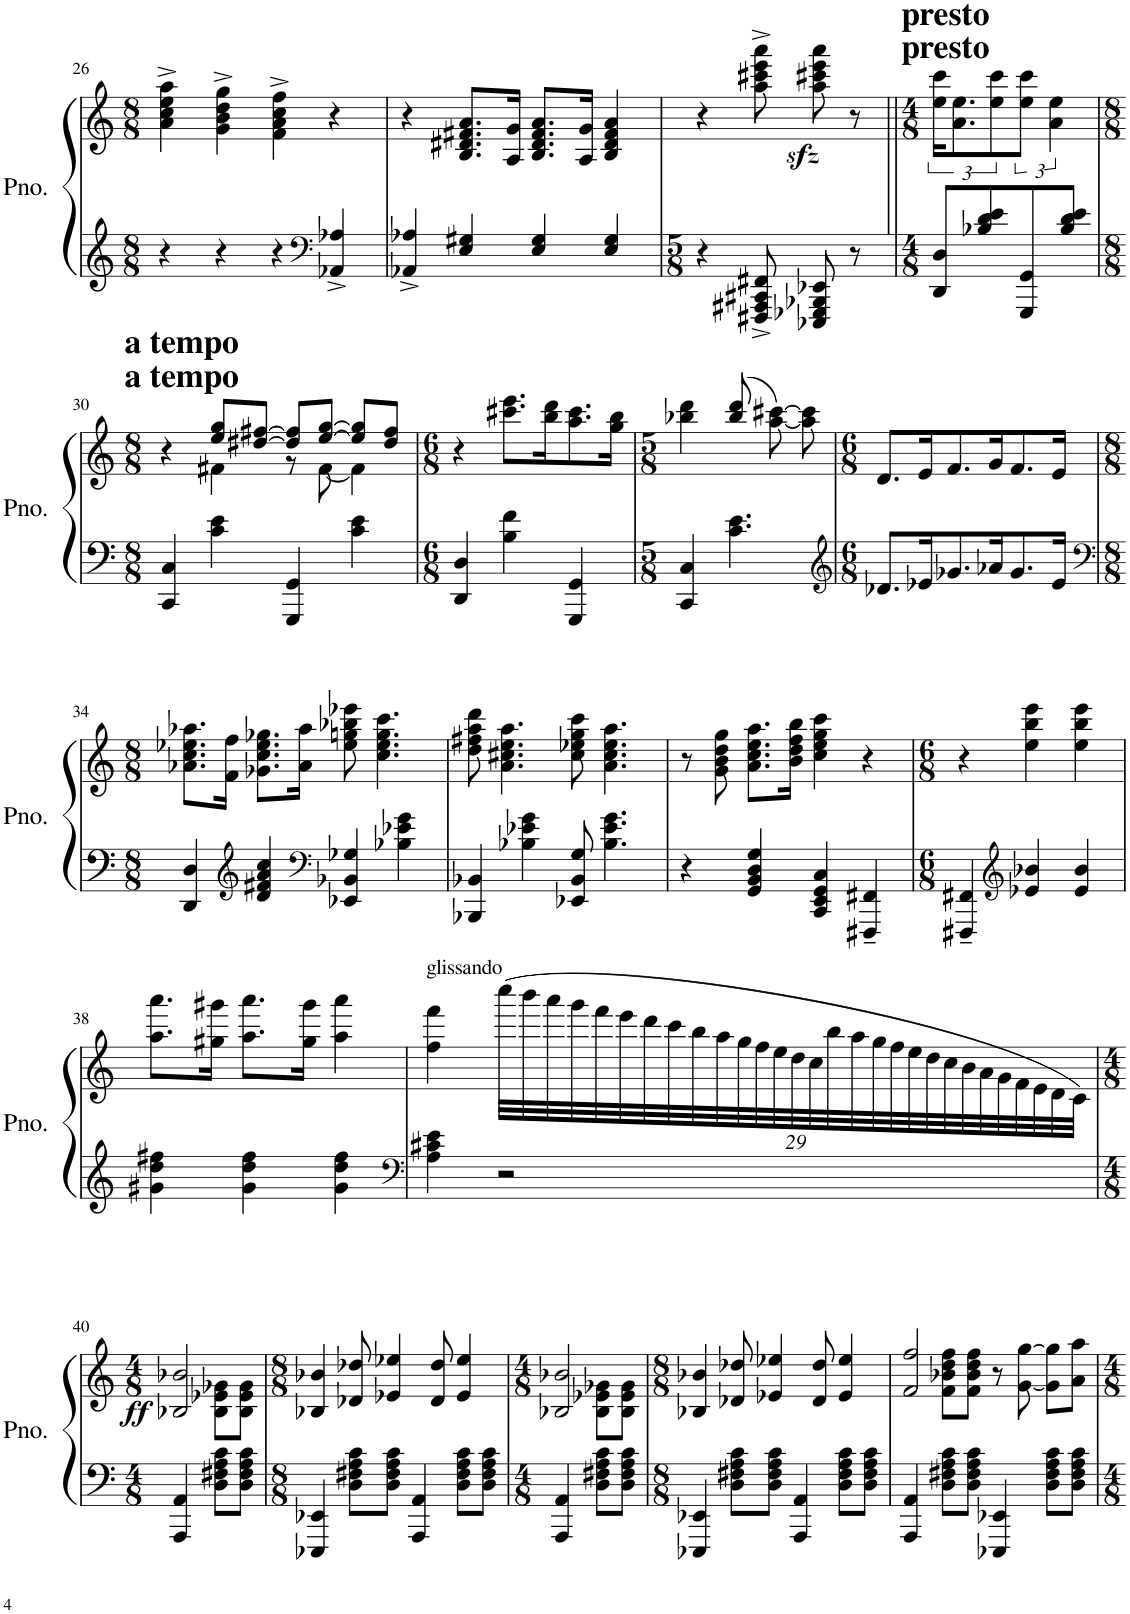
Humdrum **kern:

**kern	**kern	**dynam
*part1	*part1	*part1
*staff2	*staff1	*staff1/2
*I"Piano	*	*
*I'Pno.	*	*
!!LO:PB:g=z
*clefG2	*clefG2	*
*k[]	*k[]	*
*M8/8	*M8/8	*
=26	=26	=26
4r	4a\^ 4cc\^ 4ee\^ 4aa\^	.
4r	4g\^ 4b\^ 4dd\^ 4gg\^	.
4r	4f\^ 4a\^ 4cc\^ 4ff\^	.
*clefF4	*	*
4AA-X/^ 4A-X/^	4r	.
=27	=27	=27
4AA-X/^ 4A-X/^	4r	.
4E/ 4G#X/	8.B/ 8.d#X/ 8.f#X/ 8.a/L	.
.	16A/ 16g/Jk	.
4E/ 4G#/	8.B/ 8.d#/ 8.f#/ 8.a/L	.
.	16A/ 16g/Jk	.
4E/ 4G#/	4B/ 4d#/ 4f#/ 4a/	.
=28	=28	=28
*M5/8	*	*
4r	4r	.
8FFF#X/^ 8AAA#X/^ 8CC#X/^ 8FF#X/^	8aa\^ 8ccc#X\^ 8eee\^ 8aaa\^	.
8EEE-X/ 8GGG-X/ 8BBB-X/ 8EE-X/	8aa\zz< 8ccc#X\zz< 8eee\zz< 8aaa\zz<	.
8r	8r	.
=29||	=29||	=29||
*M4/8	*M4/8	*
!	!LO:TX:a:B:t=presto	!
!	!LO:TX:a:B:t=presto	!
8DD/ 8D/L	24ee\ 24ccc\KL	.
.	12.a\ 12.ee\	.
8B-X/ 8d/ 8e/	.	.
.	12ee\ 12ccc\	.
8GGG/ 8GG/	12ee\ 12ccc\J	.
.	6a\ 6ee\	.
8B-/ 8d/ 8e/J	.	.
!!LO:LB:g=z
=30	=30	=30
*M8/8	*M8/8	*
*	*^	*
!	!LO:TX:a:B:t=a tempo	!	!
!	!LO:TX:a:B:t=a tempo	!	!
4CC/ 4C/	4r	4ryy	.
4c\ 4e\	8ee/ 8gg/L	4f#X\	.
.	[8dd#X/ [8ff#X/J	.	.
4GGG/ 4GG/	8dd#/] 8ff#/]L	8r	.
.	[8ee/ [8gg/J	[8f#\	.
4c\ 4e\	8ee/] 8gg/]L	4f#\]	.
.	8dd#/ 8ff#/J	.	.
*	*v	*v	*
=31	=31	=31
*M6/8	*M6/8	*
4DD/ 4D/	4r	.
4B\ 4f\	8.ccc#X\ 8.eee\L	.
.	16bb\ 16ddd\K	.
4GGG/ 4GG/	8.aa\ 8.ccc#\	.
.	16gg\ 16bb\Jk	.
=32	=32	=32
*M5/8	*M5/8	*
4CC/ 4C/	4bb-X\ 4ddd\	.
4.c\ 4.e\	(8bb-/ 8ddd/	.
.	[8aa\ [8ccc#X\)	.
.	8aa\] 8ccc#\]	.
=33	=33	=33
*clefG2	*	*
*M6/8	*M6/8	*
8.d-X/L	8.d/L	.
16e-X/K	16e/K	.
8.g-X/	8.f/	.
16a-X/K	16g/K	.
8.g-/	8.f/	.
16e-/Jk	16e/Jk	.
!!LO:LB:g=z
=34	=34	=34
*clefF4	*	*
*M8/8	*M8/8	*
4DD/ 4D/	8.a-X\ 8.cc\ 8.ee-X\ 8.aa-X\L	.
.	16f\ 16ff\Jk	.
*clefG2	*	*
4d/ 4f#X/ 4a/ 4cc/	8.g-X\ 8.cc\ 8.ee-\ 8.gg-X\L	.
.	16a-\ 16aa-\Jk	.
*clefF4	*	*
4EE-X/ 4BB-X/ 4G-X/	8ee-\ 8ggn\ 8bb-X\ 8eee-X\	.
.	4.cc\ 4.ee-\ 4.gg\ 4.ccc\	.
4B-X\ 4e-X\ 4g\	.	.
=35	=35	=35
4BBB-X/ 4BB-X/	8dd\ 8ff#X\ 8aa\ 8ddd\	.
.	4.a\ 4.cc#X\ 4.ee\ 4.aa\	.
4B-X\ 4e-X\ 4g\	.	.
8EE-X/ 8BB-/ 8G/	8cc#\ 8ee-X\ 8gg\ 8ccc\	.
4.B-\ 4.e-\ 4.g\	4.a\ 4.cc#\ 4.ee-\ 4.aa\	.
=36	=36	=36
4r	8r	.
.	8g\ 8b\ 8dd\ 8gg\	.
4GG/ 4BB/ 4D/ 4G/	8.a\ 8.cc\ 8.ee\ 8.aa\L	.
.	16b\ 16dd\ 16ff\ 16bb\Jk	.
4CC/ 4EE/ 4GG/ 4C/	4cc\ 4ee\ 4gg\ 4ccc\	.
4FFF#X/~ 4FF#X/~	4r	.
=37	=37	=37
*M6/8	*M6/8	*
4FFF#X/~ 4FF#X/~	4r	.
*clefG2	*	*
4e-X/ 4b-X/	4ee\ 4bb\ 4eee\	.
4e-/ 4b-/	4ee\ 4bb\ 4eee\	.
!!LO:LB:g=z
=38	=38	=38
4g#X\ 4dd\ 4ff#X\	8.aa\ 8.aaa\L	.
.	16gg#X\ 16ggg#X\Jk	.
4g#\ 4dd\ 4ff#\	8.aa\ 8.aaa\L	.
.	16gg#\ 16ggg#\Jk	.
4g#\ 4dd\ 4ff#\	4aa\ 4aaa\	.
=39	=39	=39
*clefF4	*	*
!	!LO:TX:a:t=glissando	!
4A\ 4c#X\ 4e\	4ff\ 4fff\	.
*	*Xbrackettup	*
2r	(58cccc\LLL	.
.	58bbb\	.
.	58aaa\	.
.	58ggg\	.
.	58fff\	.
.	58eee\	.
.	58ddd\	.
.	58ccc\	.
.	58bb\	.
.	58aa\	.
.	58gg\	.
.	58ff\	.
.	58ee\	.
.	58dd\	.
.	58cc\	.
.	58bb\	.
.	58aa\	.
.	58gg\	.
.	58ff\	.
.	58ee\	.
.	58dd\	.
.	58cc\	.
.	58b\	.
.	58a\	.
.	58g\	.
.	58f\	.
.	58e\	.
.	58d\	.
.	58c\JJJ)	.
!!LO:LB:g=z
=40	=40	=40
*M4/8	*M4/8	*
*	*^	*
!	!	!	!LO:DY:b
4AAA/ 4AA/	2B-X/ 2b-X/	4ryy	ff
8D\ 8F#X\ 8A\ 8c\L	.	8B-\ 8e-X\ 8g-X\L	.
8D\ 8F#\ 8A\ 8c\J	.	8B-\ 8e-\ 8g-\J	.
*	*v	*v	*
=41	=41	=41
*M8/8	*M8/8	*
4EEE-X/ 4EE-X/	4B-X/ 4b-X/	.
8D\ 8F#X\ 8A\ 8c\L	8d-X/ 8dd-X/	.
8D\ 8F#\ 8A\ 8c\J	4e-X/ 4ee-X/	.
4AAA/ 4AA/	.	.
.	8d-/ 8dd-/	.
8D\ 8F#\ 8A\ 8c\L	4e-/ 4ee-/	.
8D\ 8F#\ 8A\ 8c\J	.	.
=42	=42	=42
*M4/8	*M4/8	*
*	*^	*
4AAA/ 4AA/	2B-X/ 2b-X/	4ryy	.
8D\ 8F#X\ 8A\ 8c\L	.	8B-\ 8e-X\ 8g-X\L	.
8D\ 8F#\ 8A\ 8c\J	.	8B-\ 8e-\ 8g-\J	.
*	*v	*v	*
=43	=43	=43
*M8/8	*M8/8	*
4EEE-X/ 4EE-X/	4B-X/ 4b-X/	.
8D\ 8F#X\ 8A\ 8c\L	8d-X/ 8dd-X/	.
8D\ 8F#\ 8A\ 8c\J	4e-X/ 4ee-X/	.
4AAA/ 4AA/	.	.
.	8d-/ 8dd-/	.
8D\ 8F#\ 8A\ 8c\L	4e-/ 4ee-/	.
8D\ 8F#\ 8A\ 8c\J	.	.
=44	=44	=44
*	*^	*
4AAA/ 4AA/	2f/ 2ff/	4ryy	.
8D\ 8F#X\ 8A\ 8c\L	.	8f\ 8b-X\ 8dd\ 8ff\L	.
8D\ 8F#\ 8A\ 8c\J	.	8f\ 8b-\ 8dd\ 8ff\J	.
4EEE-X/ 4EE-X/	8r	2ryy	.
.	[8g\ [8gg\	.	.
8D\ 8F#\ 8A\ 8c\L	8g\] 8gg\]L	.	.
8D\ 8F#\ 8A\ 8c\J	8a\ 8aa\J	.	.
*	*v	*v	*
=	=	=
*-	*-	*-
